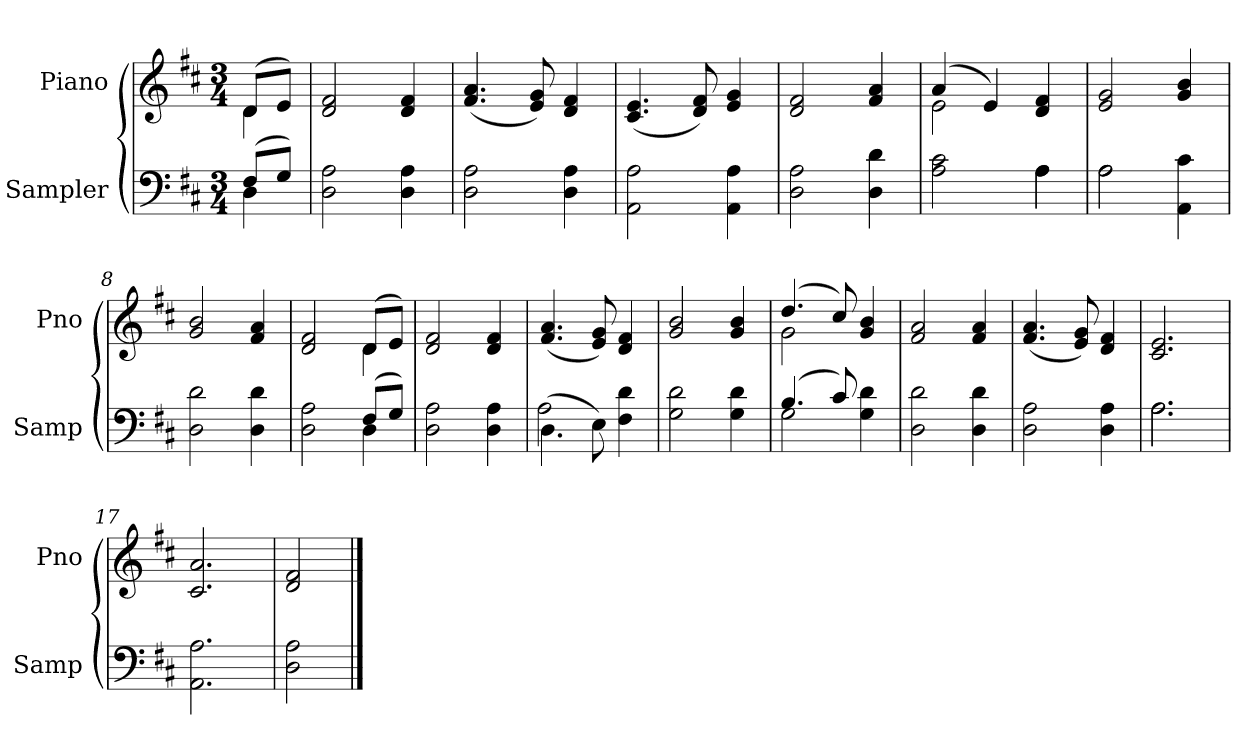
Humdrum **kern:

**kern	**kern
*part2	*part1
*staff2	*staff1
*I"Sampler	*I"Piano
*I'Samp	*I'Pno
*clefF4	*clefG2
*k[f#c#]	*k[f#c#]
*D:	*D:
*M3/4	*M3/4
=1	=1
*^	*^
(8F#/L	4D	(8d/L	4d
8G/J)	.	8e/J)	.
*v	*v	*	*
*	*v	*v
=2	=2
2D 2A	2d 2f#
4D 4A	4d 4f#
=3	=3
2D 2A	(4.f# 4.a
.	8e 8g)
4D 4A	4d 4f#
=4	=4
2AA 2A	(4.c# 4.e
.	8d 8f#)
4AA 4A	4e 4g
=5	=5
2D 2A	2d 2f#
4D 4d	4f# 4a
=6	=6
*^	*^
2A 2c#	2ryy	(4a/	2e
.	.	4e/)	.
4A\	4A	4d 4f#	4ryy
*	*	*v	*v
=7	=7	=7
2A\	2A	2e 2g
4AA 4c#	4ryy	4g 4b
*v	*v	*
=8	=8
2D 2d	2g 2b
4D 4d	4f# 4a
=9	=9
*^	*^
2D 2A	2ryy	2d 2f#	2ryy
(8F#/L	4D	(8d/L	4d
8G/J)	.	8e/J)	.
*v	*v	*	*
*	*v	*v
=10	=10
2D 2A	2d 2f#
4D 4A	4d 4f#
=11	=11
*^	*
(4.D\	2A	(4.f# 4.a
8E\)	.	8e 8g)
4F# 4d	4ryy	4d 4f#
*v	*v	*
=12	=12
2G 2d	2g 2b
4G 4d	4g 4b
=13	=13
*^	*^
(4.B/	2G	(4.dd/	2g
8c#/)	.	8cc#/)	.
4G 4d	4ryy	4g 4b	4ryy
*v	*v	*	*
*	*v	*v
=14	=14
2D 2d	2f# 2a
4D 4d	4f# 4a
=15	=15
2D 2A	(4.f# 4.a
.	8e 8g)
4D 4A	4d 4f#
=16	=16
*^	*
2.A\	2.A	2.c# 2.e
*v	*v	*
=17	=17
2.AA 2.A	2.c# 2.a
=18	=18
2D 2A	2d 2f#
==	==
*-	*-
